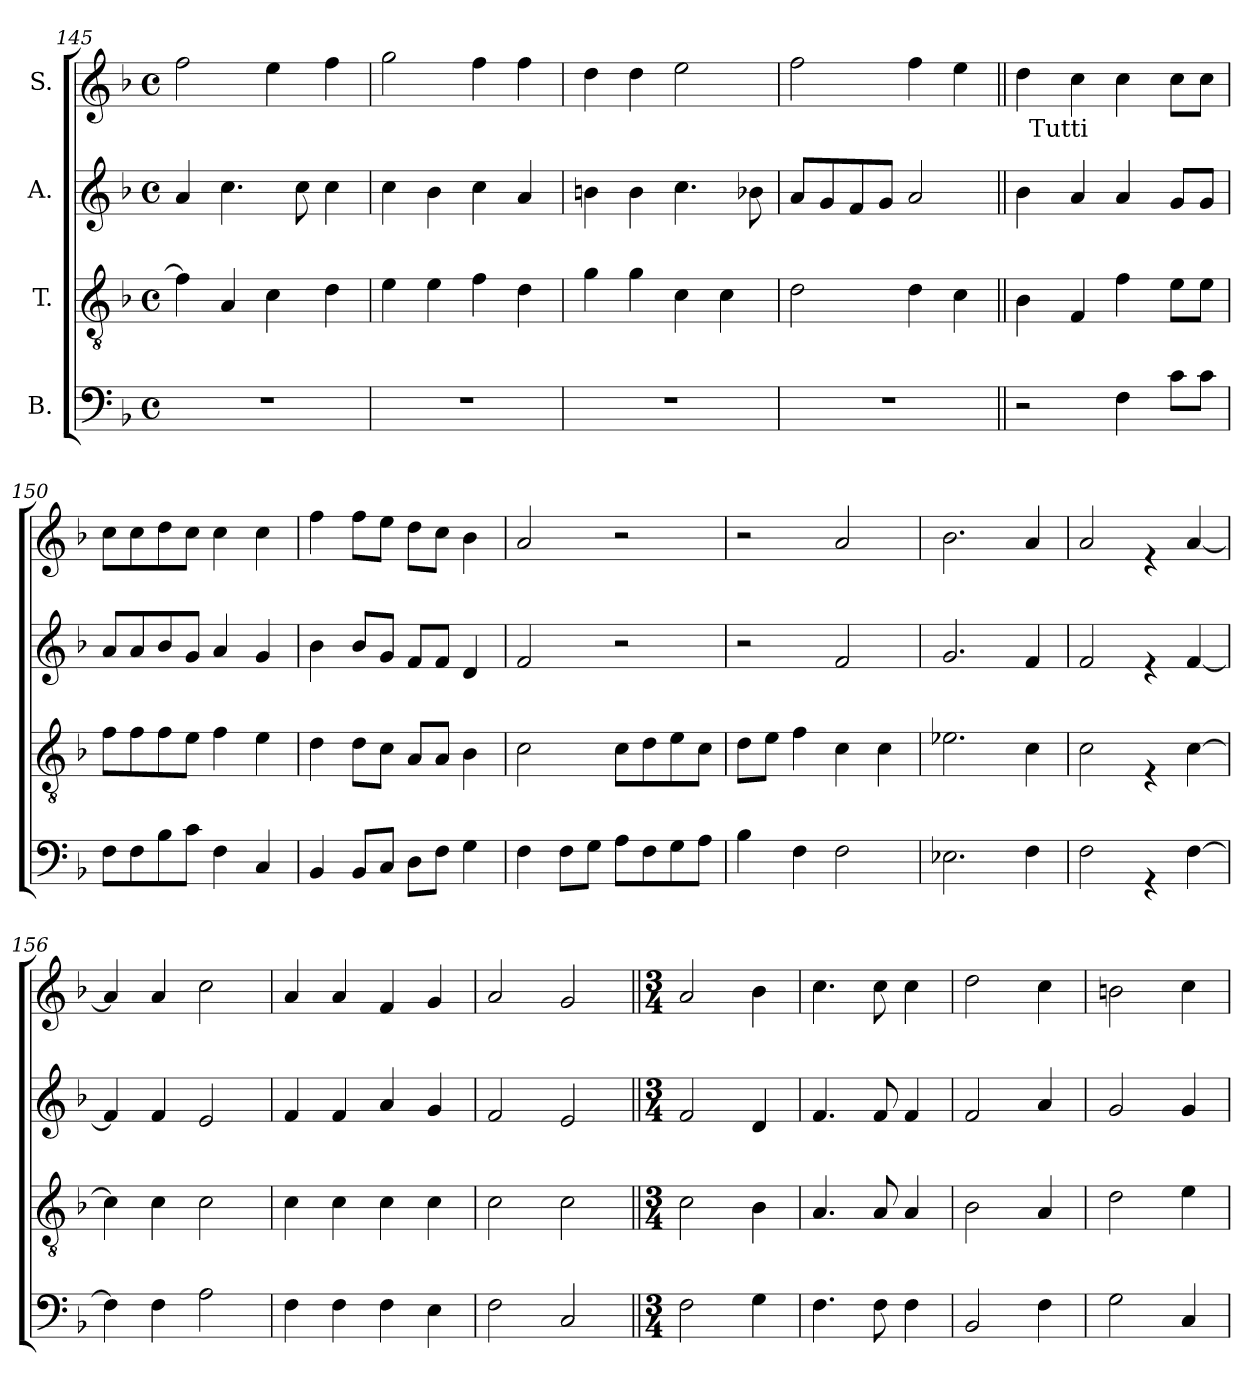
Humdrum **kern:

**kern	**kern	**kern	**kern
*part4	*part3	*part2	*part1
*staff4	*staff3	*staff2	*staff1
*I"B.	*I"T.	*I"A.	*I"S.
!!LO:LB:g=z
*clefF4	*clefGv2	*clefG2	*clefG2
*k[b-]	*k[b-]	*k[b-]	*k[b-]
*F:	*F:	*F:	*F:
*M4/4	*M4/4	*M4/4	*M4/4
*met(c)	*met(c)	*met(c)	*met(c)
=145	=145	=145	=145
1r	4f\]	4a/	2ff\
.	4A/	4.cc\	.
.	4c\	.	4ee\
.	.	8cc\	.
.	4d\	4cc\	4ff\
=146	=146	=146	=146
1r	4e\	4cc\	2gg\
.	4e\	4b-\	.
.	4f\	4cc\	4ff\
.	4d\	4a/	4ff\
!!LO:PB:g=z
=147	=147	=147	=147
1r	4g\	4bn\	4dd\
.	4g\	4b\	4dd\
.	4c\	4.cc\	2ee\
.	4c\	.	.
.	.	8b-X\	.
=148	=148	=148	=148
1r	2d\	8a/L	2ff\
.	.	8g/	.
.	.	8f/	.
.	.	8g/J	.
.	4d\	2a/	4ff\
.	4c\	.	4ee\
=149||	=149||	=149||	=149||
*	*	*	*^
2r	4B-\	4b-\	4dd\	32ryy
!	!	!	!	!LO:TX:b:t=Tutti
.	.	.	.	2ryy
.	4F/	4a/	4cc\	.
4F\	4f\	4a/	4cc\	.
.	.	.	.	4...ryy
8c\L	8e\L	8g/L	8cc\L	.
8c\J	8e\J	8g/J	8cc\J	.
*	*	*	*v	*v
=150	=150	=150	=150
8F\L	8f\L	8a/L	8cc\L
8F\	8f\	8a/	8cc\
8B-\	8f\	8b-/	8dd\
8c\J	8e\J	8g/J	8cc\J
4F\	4f\	4a/	4cc\
4C/	4e\	4g/	4cc\
=151	=151	=151	=151
4BB-/	4d\	4b-\	4ff\
8BB-/L	8d\L	8b-/L	8ff\L
8C/J	8c\J	8g/J	8ee\J
8D\L	8A/L	8f/L	8dd\L
8F\J	8A/J	8f/J	8cc\J
4G\	4B-\	4d/	4b-\
=152	=152	=152	=152
4F\	2c\	2f/	2a/
8F\L	.	.	.
8G\J	.	.	.
8A\L	8c\L	2r	2r
8F\	8d\	.	.
8G\	8e\	.	.
8A\J	8c\J	.	.
!!LO:LB:g=z
=153	=153	=153	=153
4B-\	8d\L	2r	2r
.	8e\J	.	.
4F\	4f\	.	.
2F\	4c\	2f/	2a/
.	4c\	.	.
=154	=154	=154	=154
2.E-X\	2.e-X\	2.g/	2.b-\
4F\	4c\	4f/	4a/
=155	=155	=155	=155
2F\	2c\	2f/	2a/
4rGG	4rE	4re	4re
[>4F\	[>4c\	[<4f/	[<4a/
=156	=156	=156	=156
4F\]	4c\]	4f/]	4a/]
4F\	4c\	4f/	4a/
2A\	2c\	2e/	2cc\
=157	=157	=157	=157
4F\	4c\	4f/	4a/
4F\	4c\	4f/	4a/
4F\	4c\	4a/	4f/
4E\	4c\	4g/	4g/
=158	=158	=158	=158
2F\	2c\	2f/	2a/
2C/	2c\	2e/	2g/
=159||	=159||	=159||	=159||
*M3/4	*M3/4	*M3/4	*M3/4
*	*	*	*MM150
2F\	2c\	2f/	2a/
4G\	4B-\	4d/	4b-\
=160	=160	=160	=160
4.F\	4.A/	4.f/	4.cc\
8F\	8A/	8f/	8cc\
4F\	4A/	4f/	4cc\
!!LO:LB:g=z
=161	=161	=161	=161
2BB-/	2B-\	2f/	2dd\
4F\	4A/	4a/	4cc\
=162	=162	=162	=162
2G\	2d\	2g/	2bn\
4C/	4e\	4g/	4cc\
=	=	=	=
*-	*-	*-	*-
